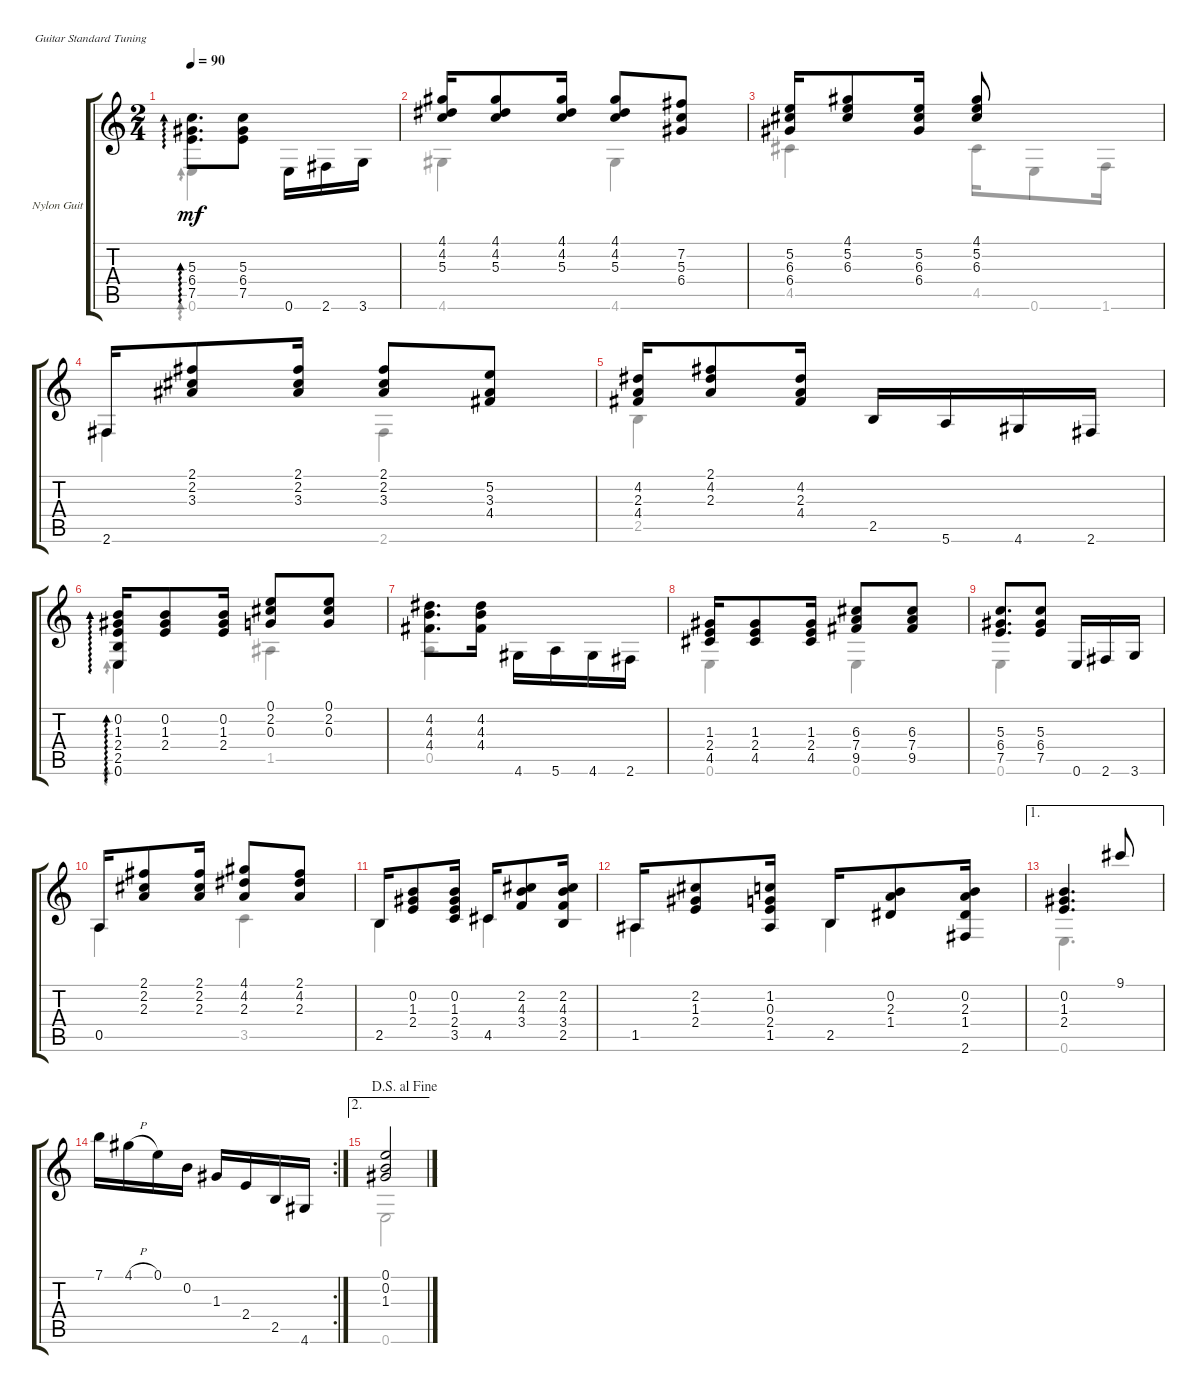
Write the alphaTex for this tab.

\defaultSystemsLayout 4
\bracketExtendMode groupsimilarinstruments
\firstSystemTrackNameOrientation horizontal
\otherSystemsTrackNameOrientation horizontal
\track ("Nylon Guitar" "Nylon Guit") {instrument acousticguitarsteel}
\staff {score tabs}
\tuning (E4 B3 G3 D3 A2 E2)
\voice
\ts (2 4)
\tempo 90
\clef g2
\ks c
(5.3 6.4 7.5).8{d ad 0 dy mf} (7.5 6.4 5.3).8 0.6.16{beam invert} 2.6.16 3.6.16 |
(4.1 4.2 5.3).16 (5.3 4.2 4.1).8 (4.1 4.2 5.3).16 (5.3 4.2 4.1).8 (7.2 5.3 6.4).8 |
(5.2 6.3 6.4).16 (4.1 5.2 6.3).8 (5.2 6.3 6.4).16 (4.1 5.2 6.3).8 |
2.6.16 (2.1 2.2 3.3).8 (3.3 2.2 2.1).16 (2.1 2.2 3.3).8 (5.2 3.3 4.4).8 |
(4.2 2.3 4.4).16 (2.1 4.2 2.3).8 (4.2 2.3 4.4).16 2.5.16 5.6.16 4.6.16 2.6.16 |
(0.2 1.3 2.4 2.5 0.6).16{ad 0} (0.2 1.3 2.4).8 (2.4 1.3 0.2).16 (0.1 2.2 0.3).8 (0.3 2.2 0.1).8 |
(4.2 4.3 4.4).8{d} (4.4 4.3 4.2).16 4.6.16{beam invert} 5.6.16 4.6.16 2.6.16 |
(1.3 2.4 4.5).16 (4.5 2.4 1.3).8 (1.3 2.4 4.5).16 (6.3 7.4 9.5).8 (9.5 7.4 6.3).8 |
(5.3 6.4 7.5).8{d} (7.5 6.4 5.3).8 0.6.16 2.6.16 3.6.16 |
0.5.16 (2.1 2.2 2.3).8 (2.3 2.2 2.1).16 (4.1 4.2 2.3).8 (2.3 4.2 2.1).8 |
2.5.16 (0.2 1.3 2.4).8 (0.2 1.3 2.4 3.5).16 4.5.16 (2.2 4.3 3.4).8 (2.2 4.3 3.4 2.5).16 |
1.5.16 (2.2 1.3 2.4).8 (1.2 0.3 2.4 1.5).16 2.5.16 (0.2 2.3 1.4).8 (1.4 2.3 0.2 2.6).16 |
\ae 1
(0.2 1.3 2.4).4{d} 9.1.8 |
\rc 2
7.1.16 4.1{h}.16 0.1.16 0.2.16 1.3.16 2.4.16 2.5.16 4.6.16 |
\ae 2
\jump dalsegnoalfine
(0.1 0.2 1.3).2
\voice
\clef g2
\ottava regular
\simile none
\ks c
0.6.4{ad 0 dy mf} |
4.6.4 4.6.4 |
4.5.4 4.5.16 0.6.8 1.6.16 |
2.6.4 2.6.4 |
2.5.4 |
0.6.4{ad 0} 1.5.4 |
0.5.4 |
0.6.4 0.6.4 |
0.6.4 |
0.5.4 3.5.4 |
2.5.4 4.5.4 |
1.5.4 2.5.4 |
0.6.4{d} |
|
0.6.2
